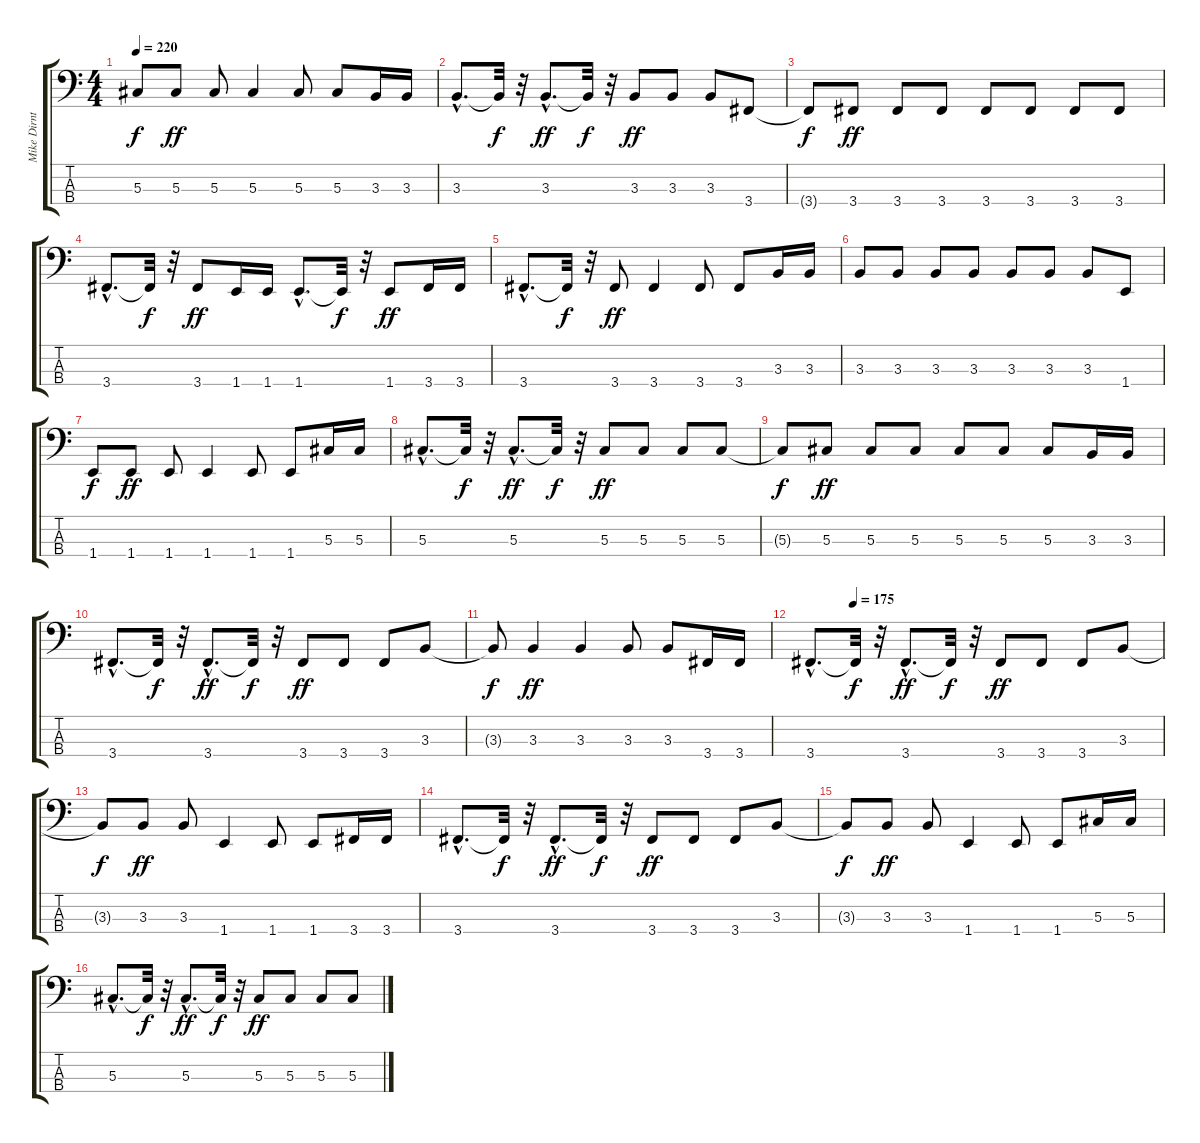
\track ("Mike Dirnt" "Mike Dirnt") {instrument electricbassfinger}
\staff {score tabs}
\tuning (Gb2 Db2 Ab1 Eb1) {hide}
\ts (4 4)
\tempo 220
\clef f4
\ks c
5.3{t}.8{dy f} 5.3.8{dy ff} 5.3.8 5.3.4 5.3.8 5.3.8 3.3.16 3.3.16 |
3.3{hac}.8{d} 3.3{t}.32{dy f} r.32 3.3{hac}.8{d dy ff} 3.3{t}.32{dy f} r.32 3.3.8{dy ff} 3.3.8 3.3.8 3.4.8 |
3.4{t}.8{dy f} 3.4.8{dy ff} 3.4.8 3.4.8 3.4.8 3.4.8 3.4.8 3.4.8 |
3.4{hac}.8{d} 3.4{t}.32{dy f} r.32 3.4.8{dy ff} 1.4.16 1.4.16 1.4{hac}.8{d} 1.4{t}.32{dy f} r.32 1.4.8{dy ff} 3.4.16 3.4.16 |
3.4{hac}.8{d} 3.4{t}.32{dy f} r.32 3.4.8{dy ff} 3.4.4 3.4.8 3.4.8 3.3.16 3.3.16 |
3.3.8 3.3.8 3.3.8 3.3.8 3.3.8 3.3.8 3.3.8 1.4.8 |
1.4.8{dy f} 1.4.8{dy ff} 1.4.8 1.4.4 1.4.8 1.4.8 5.3.16 5.3.16 |
5.3{hac}.8{d} 5.3{t}.32{dy f} r.32 5.3{hac}.8{d dy ff} 5.3{t}.32{dy f} r.32 5.3.8{dy ff} 5.3.8 5.3.8 5.3.8 |
5.3{t}.8{dy f} 5.3.8{dy ff} 5.3.8 5.3.8 5.3.8 5.3.8 5.3.8 3.3.16 3.3.16 |
3.4{hac}.8{d} 3.4{t}.32{dy f} r.32 3.4{hac}.8{d dy ff} 3.4{t}.32{dy f} r.32 3.4.8{dy ff} 3.4.8 3.4.8 3.3.8 |
3.3{t}.8{dy f} 3.3.4{dy ff} 3.3.4 3.3.8 3.3.8 3.4.16 3.4.16 |
\tempo (175 0.125)
3.4{hac}.8{d} 3.4{t}.32{dy f} r.32 3.4{hac}.8{d dy ff} 3.4{t}.32{dy f} r.32 3.4.8{dy ff} 3.4.8 3.4.8 3.3.8 |
3.3{t}.8{dy f} 3.3.8{dy ff} 3.3.8 1.4.4 1.4.8 1.4.8 3.4.16 3.4.16 |
3.4{hac}.8{d} 3.4{t}.32{dy f} r.32 3.4{hac}.8{d dy ff} 3.4{t}.32{dy f} r.32 3.4.8{dy ff} 3.4.8 3.4.8 3.3.8 |
3.3{t}.8{dy f} 3.3.8{dy ff} 3.3.8 1.4.4 1.4.8 1.4.8 5.3.16 5.3.16 |
5.3{hac}.8{d} 5.3{t}.32{dy f} r.32 5.3{hac}.8{d dy ff} 5.3{t}.32{dy f} r.32 5.3.8{dy ff} 5.3.8 5.3.8 5.3.8
